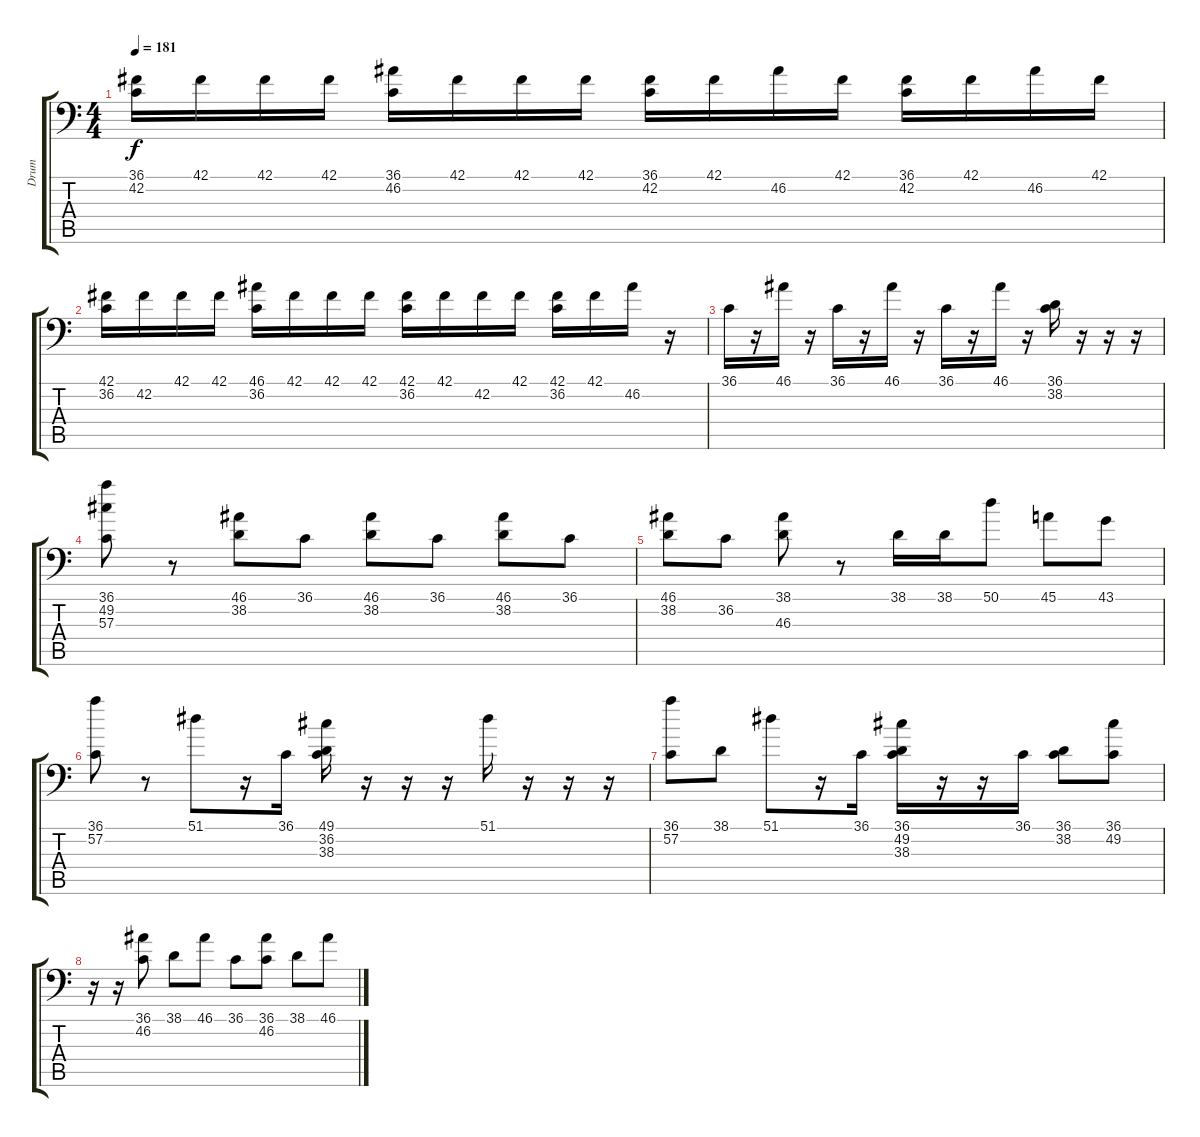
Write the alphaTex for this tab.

\track ("Drum" "Drum") {instrument acousticgrandpiano}
\staff {score tabs}
\tuning (C-1 C-1 C-1 C-1 C-1 C-1) {hide}
\ts (4 4)
\tempo 181
\clef f4
\ks c
(36.1 42.2).16{dy f} 42.1.16 42.1.16 42.1.16 (36.1 46.2).16 42.1.16 42.1.16 42.1.16 (36.1 42.2).16 42.1.16 46.2.16 42.1.16 (36.1 42.2).16 42.1.16 46.2.16 42.1.16 |
(42.1 36.2).16 42.2.16 42.1.16 42.1.16 (46.1 36.2).16 42.1.16 42.1.16 42.1.16 (42.1 36.2).16 42.1.16 42.2.16 42.1.16 (42.1 36.2).16 42.1.16 46.2.16 r.16 |
36.1.16 r.16 46.1.16 r.16 36.1.16 r.16 46.1.16 r.16 36.1.16 r.16 46.1.16 r.16 (36.1 38.2).16 r.16 r.16 r.16 |
(36.1 49.2 57.3).8 r.8 (46.1 38.2).8 36.1.8 (46.1 38.2).8 36.1.8 (46.1 38.2).8 36.1.8 |
(46.1 38.2).8 36.2.8 (38.1 46.3).8 r.8 38.1.16 38.1.16 50.1.8 45.1.8 43.1.8 |
(36.1 57.2).8 r.8 51.1.8 r.16 36.1.16 (49.1 36.2 38.3).16 r.16 r.16 r.16 51.1.16 r.16 r.16 r.16 |
(36.1 57.2).8 38.1.8 51.1.8 r.16 36.1.16 (36.1 49.2 38.3).16 r.16 r.16 36.1.16 (36.1 38.2).8 (36.1 49.2).8 |
r.16 r.16 (36.1 46.2).8 38.1.8 46.1.8 36.1.8 (36.1 46.2).8 38.1.8 46.1.8
